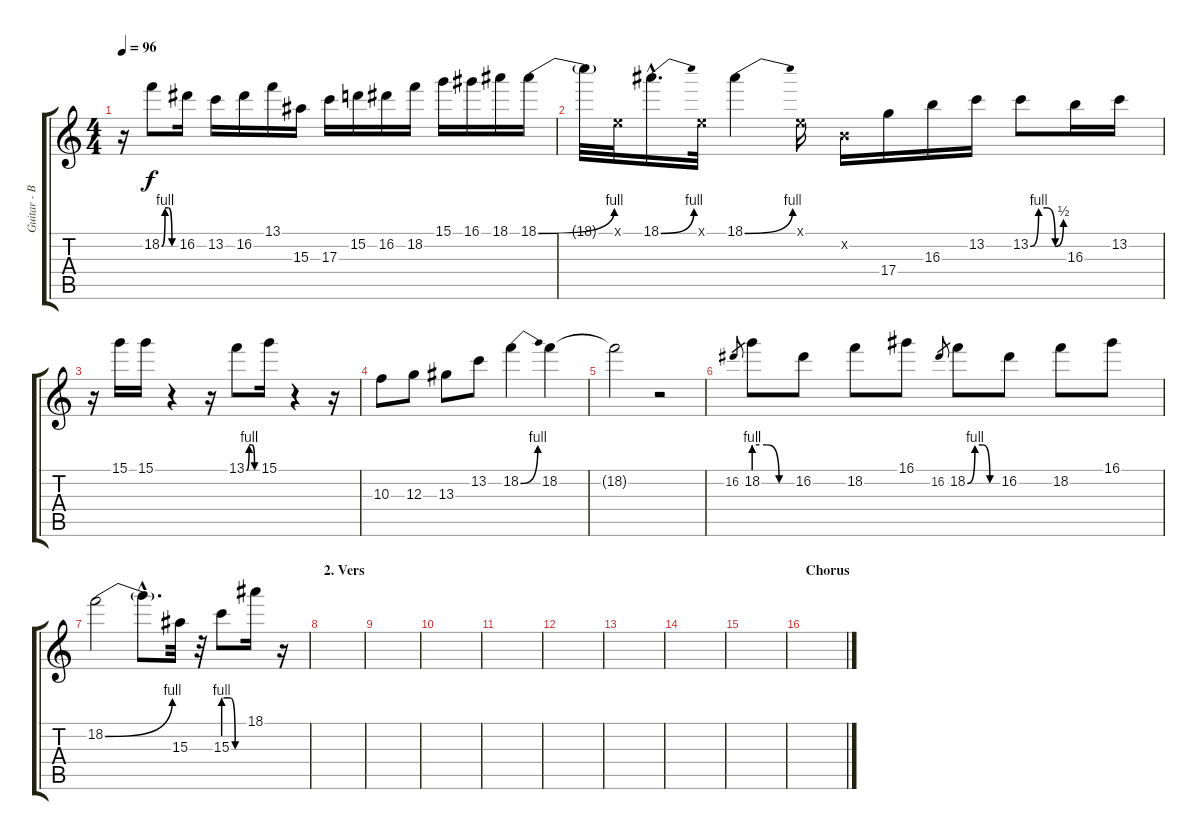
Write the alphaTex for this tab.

\track ("Guitar - Brian May" "Guitar - B") {instrument overdrivenguitar}
\staff {score tabs}
\tuning (E4 B3 G3 D3 A2 E2) {hide}
\ts (4 4)
\tempo 96
\clef g2
\ks c
r.16{dy f} 18.2{be (custom 0 0 15 4 30 4 45 0 60 0)}.8 16.2.16 13.2.16 16.2.16 13.1.16 15.3.16 17.3.16 15.2.16 16.2.16 18.2.16 15.1.16 16.1.16 18.1.16 18.1{be (bend 0 0 60 4)}.16 |
18.1{t}.32 0.1{x}.32 18.1{be (bend 0 0 60 4) hac}.16{d} 0.1{x}.32 18.1{be (bend 0 0 60 4)}.4 0.1{x}.16 0.2{x}.16 17.4.16 16.3.16 13.2.16 13.2{be (custom 0 0 15 4 30 4 45 0 60 2)}.8 16.3.16 13.2.16 |
r.16 15.1.16 15.1.16 r.4 r.16 13.1{be (custom 0 0 15 4 30 4 45 0 60 0)}.8 15.1.16 r.4 r.16 |
10.3.8 12.3.8 13.3.8 13.2.8 18.2{be (bend 0 0 60 4)}.4 18.2.4 |
18.2{t}.2{volume 8} r.2 |
16.2.8{gr} 18.2{be (custom 0 4 20 4 40 0 60 0)}.8{volume 12} 16.2.8 18.2.8 16.1.8 16.2.8{gr} 18.2{be (custom 0 0 15 4 30 4 45 0 60 0)}.8 16.2.8 18.2.8 16.1.8 |
18.2{be (bend 0 0 60 4)}.2 18.2{hac t}.8{d} 15.3.32 r.32 15.3{be (custom 0 4 20 4 35 0 40 0 60 0)}.8 18.1.16 r.16 |
\section ("" "2. Vers")
|
|
|
|
|
|
|
|
\section ("" "Chorus")
